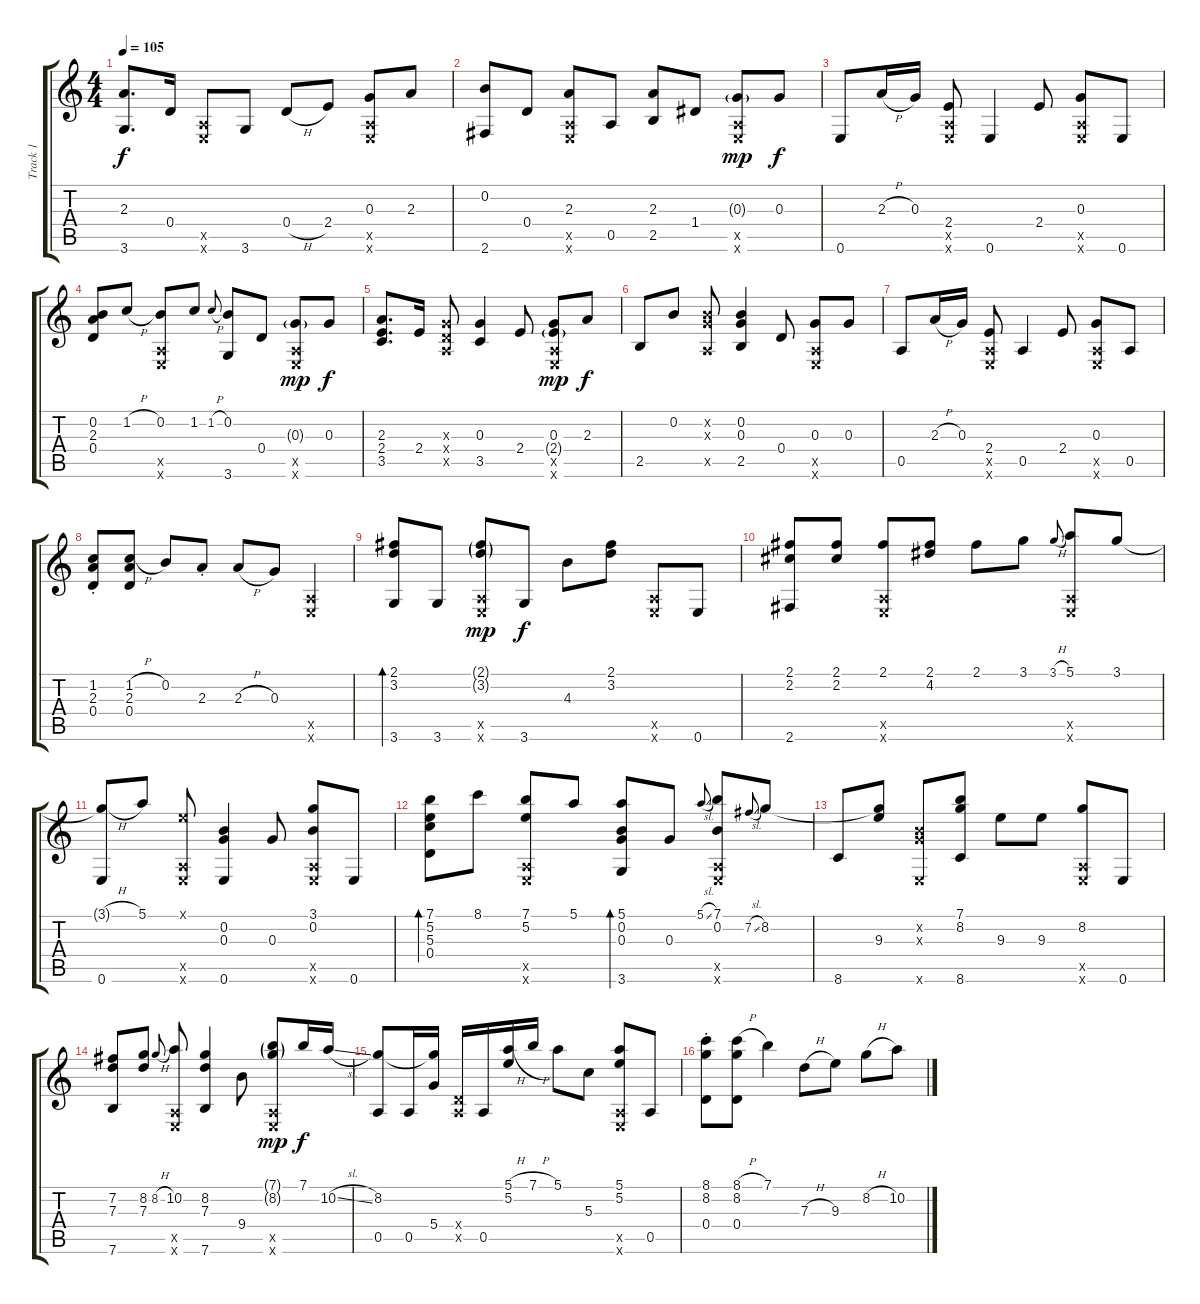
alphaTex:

\track ("Track 1" "Track 1") {instrument acousticguitarsteel}
\staff {score tabs}
\tuning (E4 B3 G3 D3 A2 E2) {hide}
\ts (4 4)
\tempo 105
\clef g2
\ks c
(2.3 3.6).8{d dy f} 0.4.16 (0.5{x} 0.6{x}).8 3.6.8 0.4{h}.8 2.4.8 (0.3 0.5{x} 0.6{x}).8 2.3.8 |
(0.2 2.6).8 0.4.8 (2.3 0.5{x} 0.6{x}).8 0.5.8 (2.3 2.5).8 1.4.8 (0.3{g} 0.5{x} 0.6{x}).8{dy mp} 0.3.8{dy f} |
0.6.8 2.3{h}.16 0.3.16 (2.4 0.5{x} 0.6{x}).8 0.6.4 2.4.8 (0.3 0.5{x} 0.6{x}).8 0.6.8 |
(0.2 2.3 0.4).8 1.2{h}.8 (0.2 0.5{x} 0.6{x}).8 1.2.8 1.2{h}.8{gr onbeat} (0.2 3.6).8 0.4.8 (0.3{g} 0.5{x} 0.6{x}).8{dy mp} 0.3.8{dy f} |
(2.3 2.4 3.5).8{d} 2.4.16 (0.3{x} 0.4{x} 0.5{x}).8 (0.3 3.5).4 2.4.8 (0.3 2.4{g} 0.5{x} 0.6{x}).8{dy mp} 2.3.8{dy f} |
2.5.8 0.2.8 (0.2{x} 0.3{x} 0.5{x}).8 (0.2 0.3 2.5).4 0.4.8 (0.3 0.5{x} 0.6{x}).8 0.3.8 |
0.5.8 2.3{h}.16 0.3.16 (2.4 0.5{x} 0.6{x}).8 0.5.4 2.4.8 (0.3 0.5{x} 0.6{x}).8 0.5.8 |
(1.2{st} 2.3{st} 0.4{st}).8 (1.2{h} 2.3 0.4).8 0.2.8 2.3{st}.8 2.3{h}.8 0.3.8 (0.5{x} 0.6{x}).4 |
(2.1 3.2 3.6).8{bd 120} 3.6.8 (2.1{g} 3.2{g} 0.5{x} 0.6{x}).8{dy mp} 3.6.8{dy f} 4.3.8 (2.1 3.2).8 (0.5{x} 0.6{x}).8 0.6.8 |
(2.1 2.2 2.6).8 (2.1 2.2).8 (2.1 0.5{x} 0.6{x}).8 (2.1 4.2).8 2.1.8 3.1.8 3.1{h}.8{gr onbeat} (5.1 0.5{x} 0.6{x}).8 3.1.8 |
(3.1{h t} 0.6).8 5.1.8 (0.1{x} 0.5{x} 0.6{x}).8 (0.2 0.3 0.6).4 0.3.8 (3.1 0.2 0.5{x} 0.6{x}).8 0.6.8 |
(7.1 5.2 5.3 0.4).8{bd 120} 8.1.8 (7.1 5.2 0.5{x} 0.6{x}).8 5.1.8 (5.1 0.2 0.3 3.6).8{bd 60} 0.3.8 5.1{sl}.8{gr onbeat} (7.1 0.2 0.5{x} 0.6{x}).8 7.2{sl}.8{gr onbeat} 8.2.8 |
8.6.8 (8.2{t} 9.3).8 (0.2{x} 0.3{x} 0.6{x}).8 (7.1 8.2 8.6).8 9.3.8 9.3.8 (8.2 0.5{x} 0.6{x}).8 0.6.8 |
(7.2 7.3 7.6).8 (8.2 7.3).8 8.2{h}.8{gr onbeat} (10.2 0.5{x} 0.6{x}).8 (8.2 7.3 7.6).4 9.4.8 (7.1{g} 8.2{g} 0.5{x} 0.6{x}).8{dy mp} 7.1.16{dy f} 10.2{sl}.16 |
(8.2 0.5).8 0.5.16 (8.2{t} 5.4).16 (0.4{x} 0.5{x}).16 0.5.16 (5.1{h} 5.2).16 7.1{h}.16 5.1.8 5.3.8 (5.1 5.2 0.5{x} 0.6{x}).8 0.5.8 |
(8.1{st} 8.2{st} 0.4{st}).8 (8.1{h} 8.2 0.4).8 7.1.4 7.3{h}.8 9.3.8 8.2{h}.8 10.2.8
